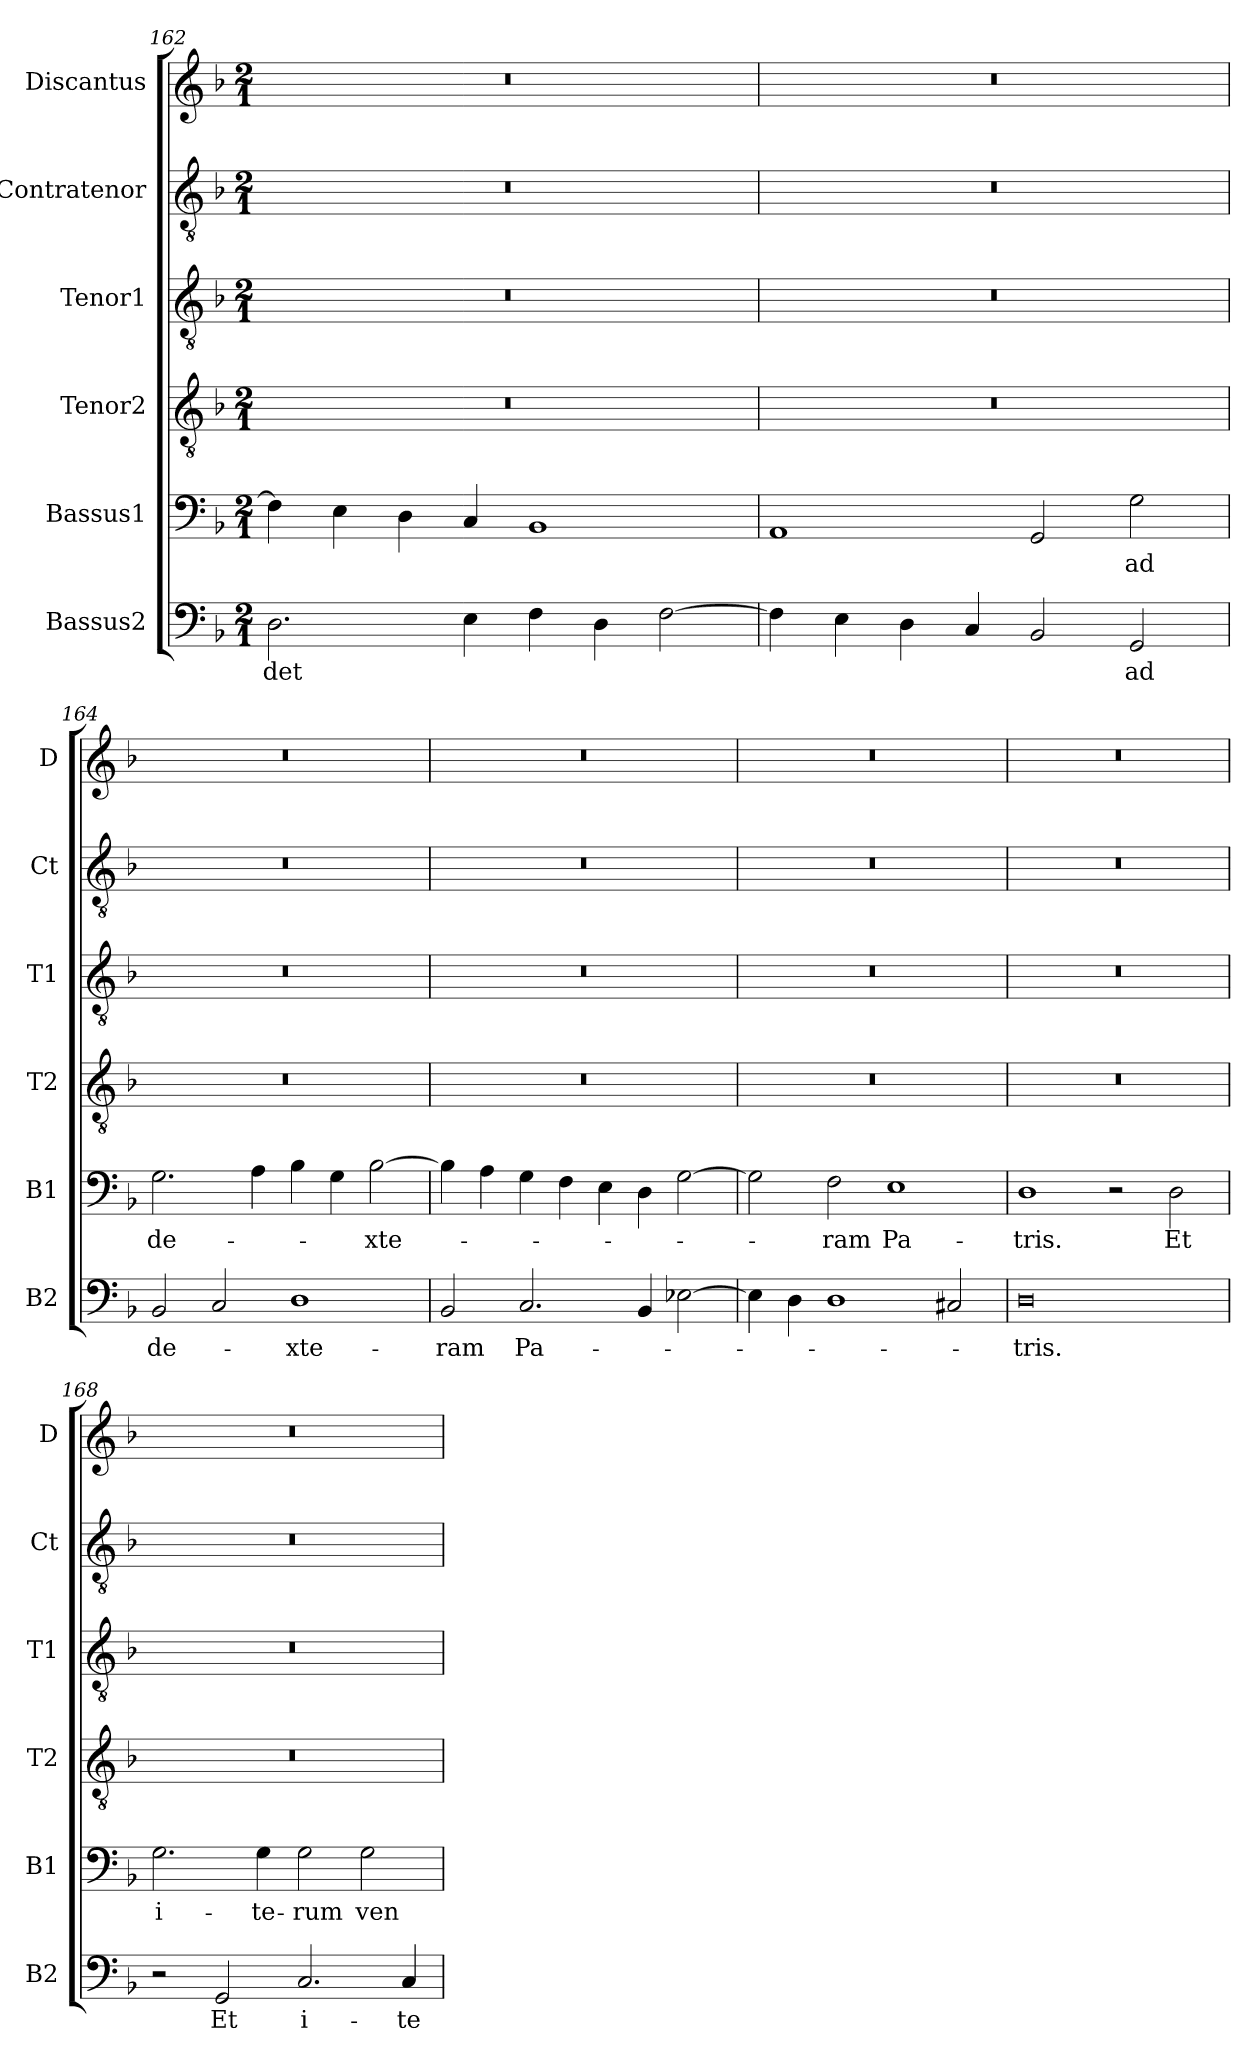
**kern	**text	**kern	**text	**kern	**kern	**kern	**kern
*part6	*part6	*part5	*part5	*part4	*part3	*part2	*part1
*staff6	*staff6	*staff5	*staff5	*staff4	*staff3	*staff2	*staff1
*I"Bassus2	*	*I"Bassus1	*	*I"Tenor2	*I"Tenor1	*I"Contratenor	*I"Discantus
*I'B2	*	*I'B1	*	*I'T2	*I'T1	*I'Ct	*I'D
*clefF4	*	*clefF4	*	*clefGv2	*clefGv2	*clefGv2	*clefG2
*k[b-]	*	*k[b-]	*	*k[b-]	*k[b-]	*k[b-]	*k[b-]
*M2/1	*	*M2/1	*	*M2/1	*M2/1	*M2/1	*M2/1
=162	=162	=162	=162	=162	=162	=162	=162
2.D\	-det	4F\]	.	0r	0r	0r	0r
.	.	4E\	.	.	.	.	.
.	.	4D\	.	.	.	.	.
4E\	.	4C/	.	.	.	.	.
4F\	.	1BB-	.	.	.	.	.
4D\	.	.	.	.	.	.	.
[2F\	.	.	.	.	.	.	.
=163	=163	=163	=163	=163	=163	=163	=163
4F\]	.	1AA	.	0r	0r	0r	0r
4E\	.	.	.	.	.	.	.
4D\	.	.	.	.	.	.	.
4C/	.	.	.	.	.	.	.
2BB-/	.	2GG/	.	.	.	.	.
2GG/	ad	2G\	ad	.	.	.	.
=164	=164	=164	=164	=164	=164	=164	=164
2BB-/	de-	2.G\	de-	0r	0r	0r	0r
2C/	.	.	.	.	.	.	.
.	.	4A\	.	.	.	.	.
1D	-xte-	4B-\	.	.	.	.	.
.	.	4G\	.	.	.	.	.
.	.	[2B-\	-xte-	.	.	.	.
=165	=165	=165	=165	=165	=165	=165	=165
2BB-/	-ram	4B-\]	.	0r	0r	0r	0r
.	.	4A\	.	.	.	.	.
2.C/	Pa-	4G\	.	.	.	.	.
.	.	4F\	.	.	.	.	.
.	.	4E\	.	.	.	.	.
4BB-/	.	4D\	.	.	.	.	.
[2E-X\	.	[2G\	.	.	.	.	.
=166	=166	=166	=166	=166	=166	=166	=166
4E-\]	.	2G\]	.	0r	0r	0r	0r
4D\	.	.	.	.	.	.	.
1D	.	2F\	-ram	.	.	.	.
.	.	1E	Pa-	.	.	.	.
2C#X/	.	.	.	.	.	.	.
=167	=167	=167	=167	=167	=167	=167	=167
0D	-tris.	1D	-tris.	0r	0r	0r	0r
.	.	2r	.	.	.	.	.
.	.	2D\	Et	.	.	.	.
=168	=168	=168	=168	=168	=168	=168	=168
2r	.	2.G\	i-	0r	0r	0r	0r
2GG/	Et	.	.	.	.	.	.
.	.	4G\	-te-	.	.	.	.
2.C/	i-	2G\	-rum	.	.	.	.
.	.	2G\	ven-	.	.	.	.
4C/	-te-	.	.	.	.	.	.
=	=	=	=	=	=	=	=
*-	*-	*-	*-	*-	*-	*-	*-
